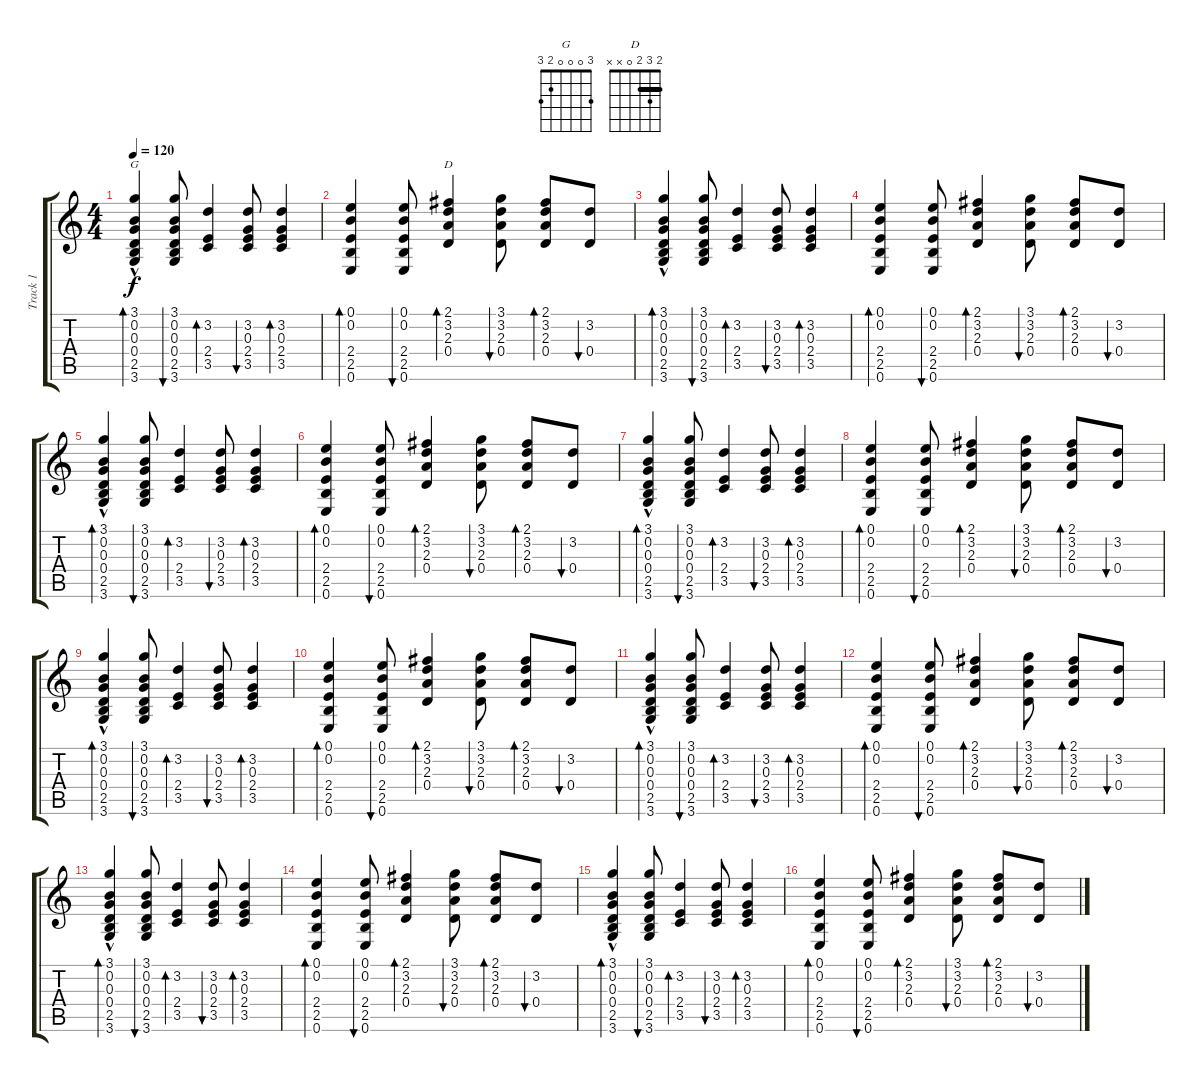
\track ("Track 1" "Track 1") {instrument acousticguitarsteel}
\staff {score tabs}
\tuning (E4 B3 G3 D3 A2 E2) {hide}
\chord ("G" 3 0 0 0 2 3)
\chord ("D" 2 3 2 0 x x) {barre 2}
\ts (4 4)
\tempo 120
\clef g2
\ks c
(3.1{hac} 0.2 0.3 0.4 2.5 3.6{hac}).4{bd 120 ch "G" dy f} (3.1 0.2 0.3 0.4 2.5 3.6).8{bu 240} (3.2 2.4 3.5).4{bd 120} (3.2 0.3 2.4 3.5).8{bu 120} (3.2 0.3 2.4 3.5).4{bd 120} |
(0.1 0.2 2.4 2.5 0.6).4{bd 120} (0.1 0.2 2.4 2.5 0.6).8{bu 240} (2.1 3.2 2.3 0.4).4{bd 120 ch "D"} (3.1 3.2 2.3 0.4).8{bu 120} (2.1 3.2 2.3 0.4).8{bd 240} (3.2 0.4).8{bu 240} |
(3.1{hac} 0.2 0.3 0.4 2.5 3.6{hac}).4{bd 120} (3.1 0.2 0.3 0.4 2.5 3.6).8{bu 240} (3.2 2.4 3.5).4{bd 240} (3.2 0.3 2.4 3.5).8{bu 120} (3.2 0.3 2.4 3.5).4{bd 120} |
(0.1 0.2 2.4 2.5 0.6).4{bd 120} (0.1 0.2 2.4 2.5 0.6).8{bu 240} (2.1 3.2 2.3 0.4).4{bd 120} (3.1 3.2 2.3 0.4).8{bu 240} (2.1 3.2 2.3 0.4).8{bd 240} (3.2 0.4).8{bu 240} |
(3.1{hac} 0.2 0.3 0.4 2.5 3.6{hac}).4{bd 120} (3.1 0.2 0.3 0.4 2.5 3.6).8{bu 240} (3.2 2.4 3.5).4{bd 120} (3.2 0.3 2.4 3.5).8{bu 120} (3.2 0.3 2.4 3.5).4{bd 120} |
(0.1 0.2 2.4 2.5 0.6).4{bd 120} (0.1 0.2 2.4 2.5 0.6).8{bu 240} (2.1 3.2 2.3 0.4).4{bd 120} (3.1 3.2 2.3 0.4).8{bu 120} (2.1 3.2 2.3 0.4).8{bd 240} (3.2 0.4).8{bu 240} |
(3.1{hac} 0.2 0.3 0.4 2.5 3.6{hac}).4{bd 120} (3.1 0.2 0.3 0.4 2.5 3.6).8{bu 240} (3.2 2.4 3.5).4{bd 240} (3.2 0.3 2.4 3.5).8{bu 120} (3.2 0.3 2.4 3.5).4{bd 120} |
(0.1 0.2 2.4 2.5 0.6).4{bd 120} (0.1 0.2 2.4 2.5 0.6).8{bu 240} (2.1 3.2 2.3 0.4).4{bd 120} (3.1 3.2 2.3 0.4).8{bu 240} (2.1 3.2 2.3 0.4).8{bd 240} (3.2 0.4).8{bu 240} |
(3.1{hac} 0.2 0.3 0.4 2.5 3.6{hac}).4{bd 120} (3.1 0.2 0.3 0.4 2.5 3.6).8{bu 240} (3.2 2.4 3.5).4{bd 120} (3.2 0.3 2.4 3.5).8{bu 120} (3.2 0.3 2.4 3.5).4{bd 120} |
(0.1 0.2 2.4 2.5 0.6).4{bd 120} (0.1 0.2 2.4 2.5 0.6).8{bu 240} (2.1 3.2 2.3 0.4).4{bd 120} (3.1 3.2 2.3 0.4).8{bu 120} (2.1 3.2 2.3 0.4).8{bd 240} (3.2 0.4).8{bu 240} |
(3.1{hac} 0.2 0.3 0.4 2.5 3.6{hac}).4{bd 120} (3.1 0.2 0.3 0.4 2.5 3.6).8{bu 240} (3.2 2.4 3.5).4{bd 240} (3.2 0.3 2.4 3.5).8{bu 120} (3.2 0.3 2.4 3.5).4{bd 120} |
(0.1 0.2 2.4 2.5 0.6).4{bd 120} (0.1 0.2 2.4 2.5 0.6).8{bu 240} (2.1 3.2 2.3 0.4).4{bd 120} (3.1 3.2 2.3 0.4).8{bu 240} (2.1 3.2 2.3 0.4).8{bd 240} (3.2 0.4).8{bu 240} |
(3.1{hac} 0.2 0.3 0.4 2.5 3.6{hac}).4{bd 120} (3.1 0.2 0.3 0.4 2.5 3.6).8{bu 240} (3.2 2.4 3.5).4{bd 120} (3.2 0.3 2.4 3.5).8{bu 120} (3.2 0.3 2.4 3.5).4{bd 120} |
(0.1 0.2 2.4 2.5 0.6).4{bd 120} (0.1 0.2 2.4 2.5 0.6).8{bu 240} (2.1 3.2 2.3 0.4).4{bd 120} (3.1 3.2 2.3 0.4).8{bu 120} (2.1 3.2 2.3 0.4).8{bd 240} (3.2 0.4).8{bu 240} |
(3.1{hac} 0.2 0.3 0.4 2.5 3.6{hac}).4{bd 120} (3.1 0.2 0.3 0.4 2.5 3.6).8{bu 240} (3.2 2.4 3.5).4{bd 240} (3.2 0.3 2.4 3.5).8{bu 120} (3.2 0.3 2.4 3.5).4{bd 120} |
(0.1 0.2 2.4 2.5 0.6).4{bd 120} (0.1 0.2 2.4 2.5 0.6).8{bu 240} (2.1 3.2 2.3 0.4).4{bd 120} (3.1 3.2 2.3 0.4).8{bu 240} (2.1 3.2 2.3 0.4).8{bd 240} (3.2 0.4).8{bu 240}
